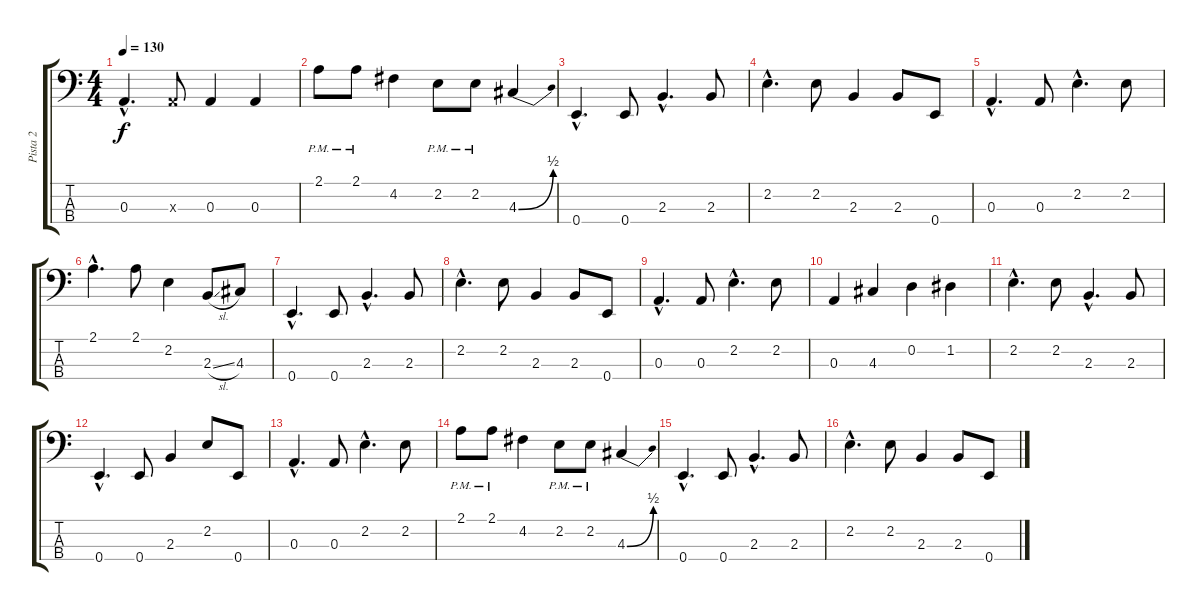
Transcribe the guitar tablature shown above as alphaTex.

\track ("Pista 2" "Pista 2") {instrument electricbassfinger}
\staff {score tabs}
\tuning (G2 D2 A1 E1) {hide}
\ts (4 4)
\tempo 130
\clef f4
\ks c
0.3{hac}.4{d dy f} 0.3{x}.8 0.3.4 0.3.4 |
2.1{pm}.8 2.1{pm}.8 4.2.4 2.2{pm}.8 2.2{pm}.8 4.3{be (bend 0 0 60 2)}.4 |
0.4{hac}.4{d} 0.4.8 2.3{hac}.4{d} 2.3.8 |
2.2{hac}.4{d} 2.2.8 2.3.4 2.3.8 0.4.8 |
0.3{hac}.4{d} 0.3.8 2.2{hac}.4{d} 2.2.8 |
2.1{hac}.4{d} 2.1.8 2.2.4 2.3{sl}.8 4.3.8 |
0.4{hac}.4{d} 0.4.8 2.3{hac}.4{d} 2.3.8 |
2.2{hac}.4{d} 2.2.8 2.3.4 2.3.8 0.4.8 |
0.3{hac}.4{d} 0.3.8 2.2{hac}.4{d} 2.2.8 |
0.3.4 4.3.4 0.2.4 1.2.4 |
2.2{hac}.4{d} 2.2.8 2.3{hac}.4{d} 2.3.8 |
0.4{hac}.4{d} 0.4.8 2.3.4 2.2.8 0.4.8 |
0.3{hac}.4{d} 0.3.8 2.2{hac}.4{d} 2.2.8 |
2.1{pm}.8 2.1{pm}.8 4.2.4 2.2{pm}.8 2.2{pm}.8 4.3{be (bend 0 0 60 2)}.4 |
0.4{hac}.4{d} 0.4.8 2.3{hac}.4{d} 2.3.8 |
2.2{hac}.4{d} 2.2.8 2.3.4 2.3.8 0.4.8
